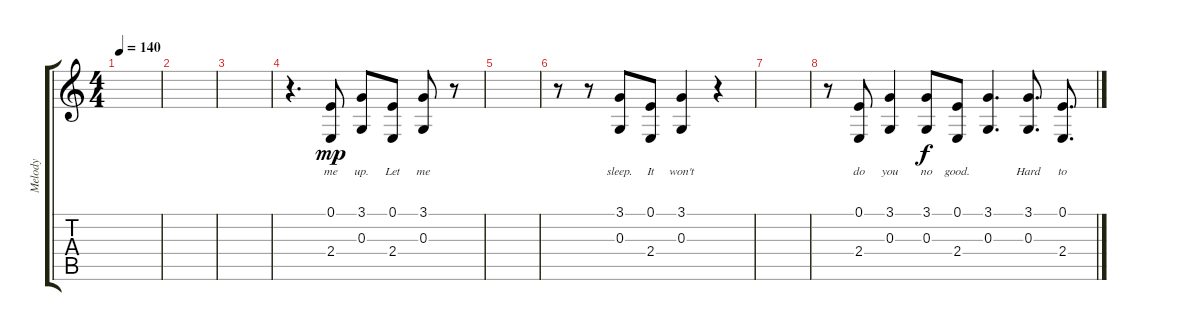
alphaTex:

\track ("Melody" "Melody") {instrument clarinet}
\staff {score tabs}
\tuning (E4 B3 G3 D3 A2 E2) {hide}
\ts (4 4)
\tempo 140
\clef g2
\ks c
|
|
|
r.4{d} (0.1 2.4).8{lyrics (0 "me") lyrics (1 "") lyrics (2 "") lyrics (3 "") lyrics (4 "") dy mp} (3.1 0.3).8{lyrics (0 "up.") lyrics (1 "") lyrics (2 "") lyrics (3 "") lyrics (4 "")} (0.1 2.4).8{lyrics (0 "Let") lyrics (1 "") lyrics (2 "") lyrics (3 "") lyrics (4 "")} (3.1 0.3).8{lyrics (0 "me") lyrics (1 "") lyrics (2 "") lyrics (3 "") lyrics (4 "")} r.8 |
|
r.8 r.8 (3.1 0.3).8{lyrics (0 "sleep.") lyrics (1 "") lyrics (2 "") lyrics (3 "") lyrics (4 "")} (0.1 2.4).8{lyrics (0 "It") lyrics (1 "") lyrics (2 "") lyrics (3 "") lyrics (4 "")} (3.1 0.3).4{lyrics (0 "won't") lyrics (1 "") lyrics (2 "") lyrics (3 "") lyrics (4 "")} r.4 |
|
r.8 (0.1 2.4).8{lyrics (0 "do") lyrics (1 "") lyrics (2 "") lyrics (3 "") lyrics (4 "")} (3.1 0.3).4{lyrics (0 "you") lyrics (1 "") lyrics (2 "") lyrics (3 "") lyrics (4 "")} (3.1 0.3).8{lyrics (0 "no") lyrics (1 "") lyrics (2 "") lyrics (3 "") lyrics (4 "") dy f} (0.1 2.4).8{lyrics (0 "good.") lyrics (1 "") lyrics (2 "") lyrics (3 "") lyrics (4 "")} (3.1 0.3).4{d lyrics (0 "") lyrics (1 "") lyrics (2 "") lyrics (3 "") lyrics (4 "")} (3.1 0.3).8{d lyrics (0 "Hard") lyrics (1 "") lyrics (2 "") lyrics (3 "") lyrics (4 "")} (0.1 2.4).8{d lyrics (0 "to") lyrics (1 "") lyrics (2 "") lyrics (3 "") lyrics (4 "")}
